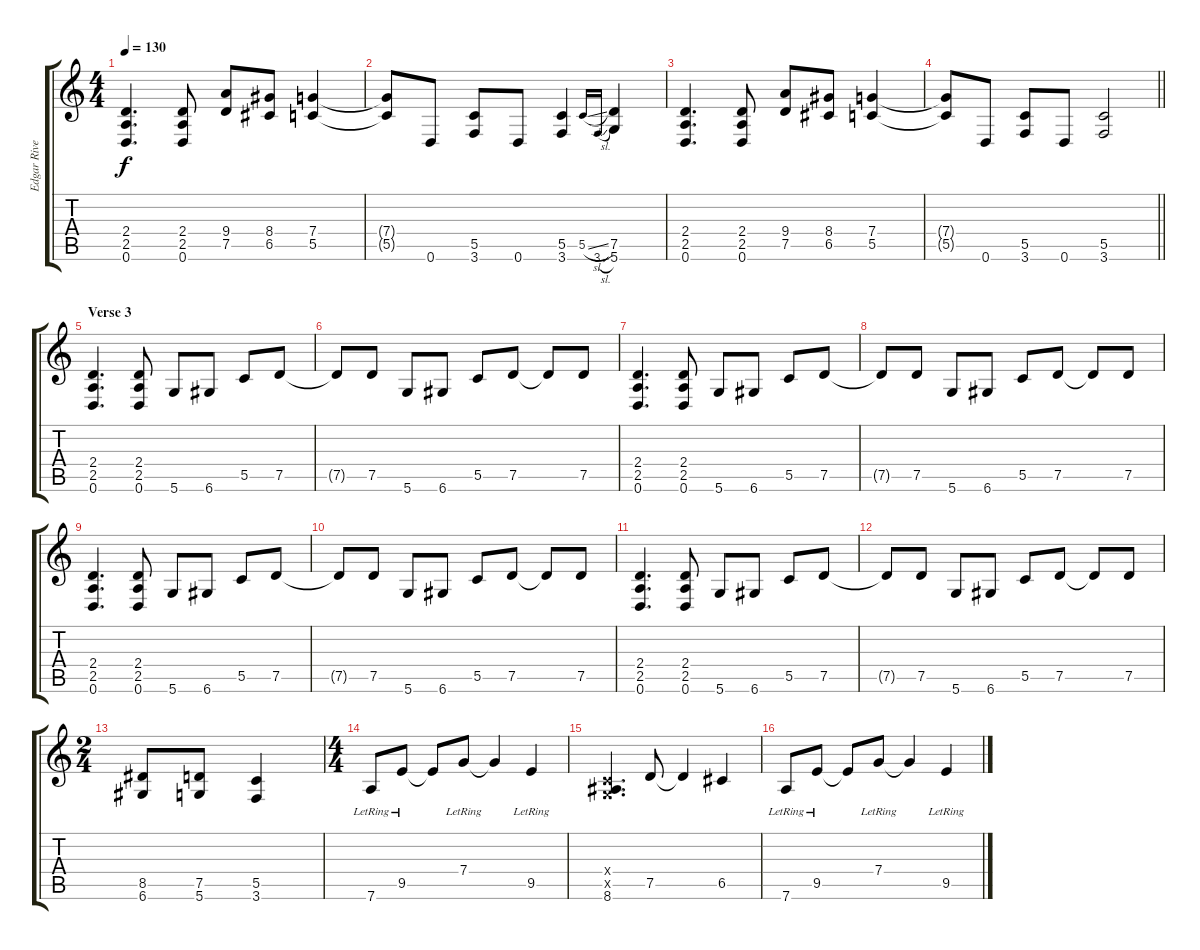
\track ("Edgar Rivera (Guitar)" "Edgar Rive") {instrument distortionguitar}
\staff {score tabs}
\tuning (D4 A3 F3 C3 G2 D2) {hide}
\ts (4 4)
\tempo 130
\clef g2
\ks c
(2.4 2.5 0.6).4{d dy f} (2.4 2.5 0.6).8 (9.4 7.5).8 (8.4 6.5).8 (7.4 5.5).4 |
(7.4{t} 5.5{t}).8{beam merge} 0.6.8 (5.5 3.6).8 0.6.8 (5.5 3.6).4 5.5{sl}.16{gr onbeat} 3.6{sl}.16{gr onbeat} (7.5 5.6).4 |
(2.4 2.5 0.6).4{d} (2.4 2.5 0.6).8 (9.4 7.5).8 (8.4 6.5).8 (7.4 5.5).4 |
\barLineRight lightlight
(7.4{t} 5.5{t}).8{beam merge} 0.6.8 (5.5 3.6).8 0.6.8 (5.5 3.6).2 |
\section ("" "Verse 3")
(2.4 2.5 0.6).4{d} (2.4 2.5 0.6).8 5.6.8 6.6.8 5.5.8 7.5.8 |
7.5{t}.8{beam merge} 7.5.8{beam split} 5.6.8{beam merge} 6.6.8{beam split} 5.5.8 7.5.8 7.5{t}.8 7.5.8 |
(2.4 2.5 0.6).4{d} (2.4 2.5 0.6).8 5.6.8 6.6.8 5.5.8 7.5.8 |
7.5{t}.8{beam merge} 7.5.8{beam split} 5.6.8{beam merge} 6.6.8{beam split} 5.5.8 7.5.8 7.5{t}.8 7.5.8 |
(2.4 2.5 0.6).4{d} (2.4 2.5 0.6).8 5.6.8 6.6.8 5.5.8 7.5.8 |
7.5{t}.8{beam merge} 7.5.8{beam split} 5.6.8{beam merge} 6.6.8{beam split} 5.5.8 7.5.8 7.5{t}.8 7.5.8 |
(2.4 2.5 0.6).4{d} (2.4 2.5 0.6).8 5.6.8 6.6.8 5.5.8 7.5.8 |
7.5{t}.8 7.5.8 5.6.8 6.6.8 5.5.8 7.5.8 7.5{t}.8 7.5.8 |
\ts (2 4)
(8.5 6.6).8 (7.5 5.6).8 (5.5 3.6).4 |
\ts (4 4)
7.6{lr}.8{beam merge} 9.5{lr}.8 9.5{t}.8 7.4{lr}.8 7.4{t}.4 9.5{lr}.4 |
(0.4{x} 0.5{x} 8.6).4{d} 7.5.8 7.5{t}.4 6.5.4 |
7.6{lr}.8{beam merge} 9.5{lr}.8 9.5{t}.8 7.4{lr}.8 7.4{t}.4 9.5{lr}.4
